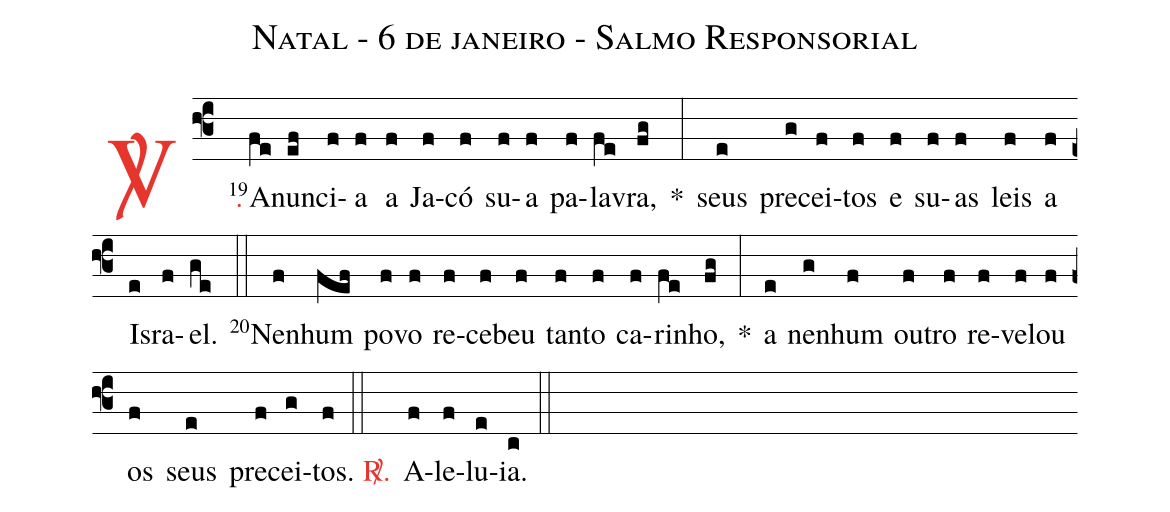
name: Natal - 6 de janeiro - Salmo Responsorial;
%%
(f3)

<c><sp>V/</sp>.</c>() <v>\VSup{19}</v>A(fe)nun(ef)ci(f)a(f) a(f) Ja(f)có(f) su(f)a(f) pa(f)la(fe)vra,(fg) *(:)
seus(e) pre(g)cei(f)tos(f) e(f) su(f)as(f) leis(f) a(f) Is(e)ra(f)el.(ge)

(::)

<v>\VSup{20}</v>Ne(f)nhum(fef) po(f)vo(f) re(f)ce(f)beu(f) tan(f)to(f) ca(f)ri(fe)nho,(fg) *(:)
a(e) ne(g)nhum(f) ou(f)tro(f) re(f)ve(f)lou(f) os(f) seus(e) pre(f)cei(g)tos.(f)

(::)

<c><sp>R/</sp>.</c>() A(f)le(f)lu(e)ia.(c)

(::)
